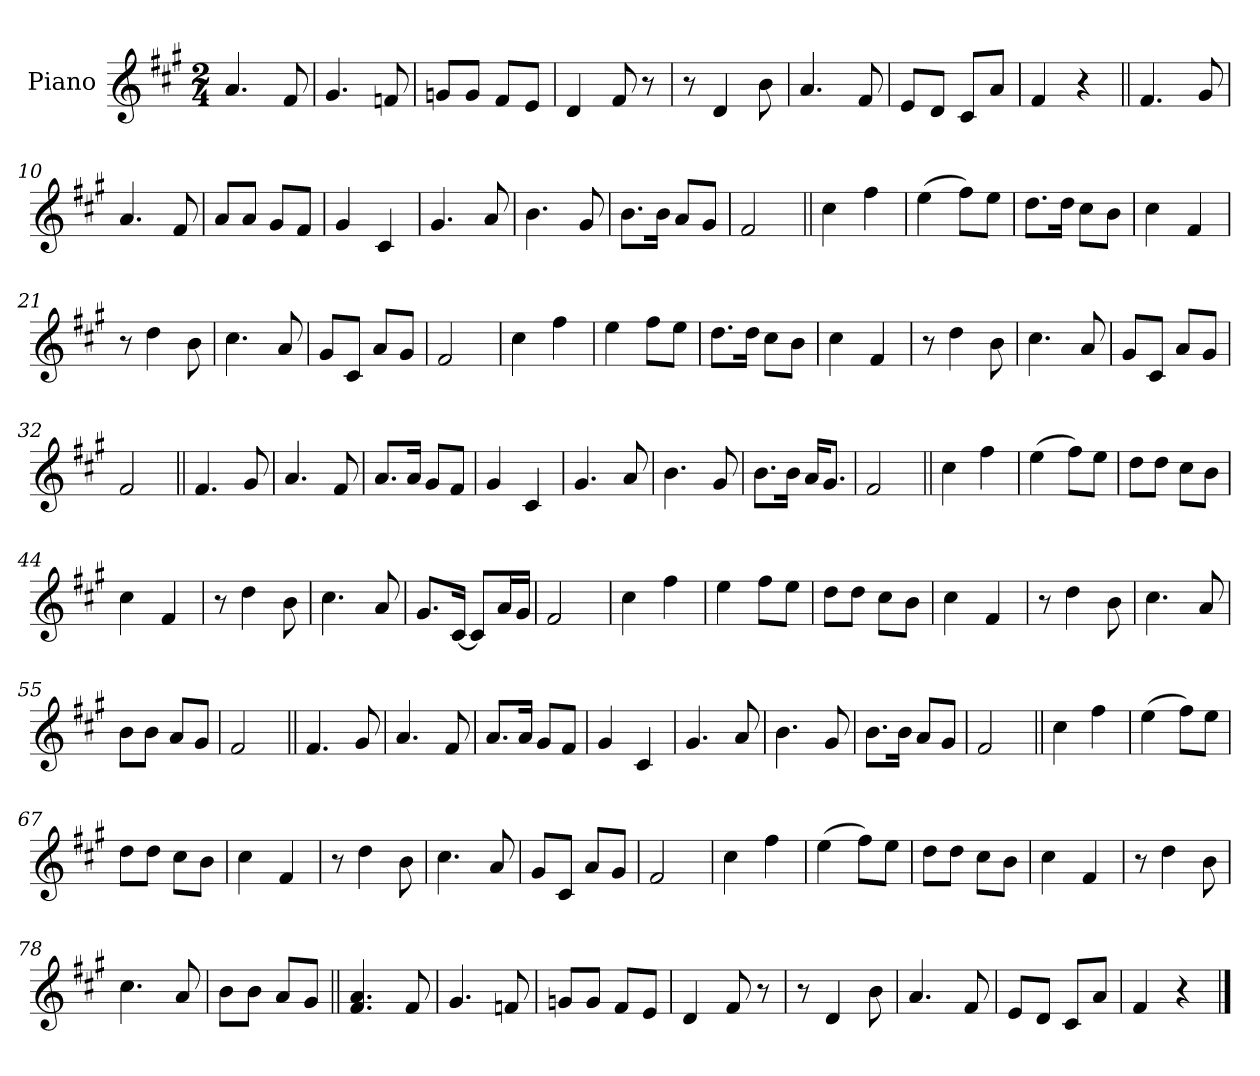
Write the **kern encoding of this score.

**kern
*part1
*staff1
*I"Piano
*I'Pno.
*clefG2
*k[f#c#g#]
*M2/4
=1
4.a!
8f#!
=2
4.g#!
8fn!
=3
8gn!L
8g!J
8f#!L
8e!J
=4
4d!
8f#!
8r
=5
8r
4d!
8b!
=6
4.a!
8f#!
=7
8e!L
8d!J
8c#!L
8a!J
=8
4f#!
4r
=9||
4.f#
8g#
=10
4.a
8f#
=11
8aL
8aJ
8g#L
8f#J
=12
4g#
4c#
=13
4.g#
8a
=14
4.b
8g#
=15
8.bL
16bJk
8aL
8g#J
=16
2f#
=17||
4cc#
4ff#
=18
(4ee
8ff#L)
8eeJ
=19
8.ddL
16ddJk
8cc#L
8bJ
=20
4cc#
4f#
=21
8r
4dd
8b
=22
4.cc#
8a
=23
8g#L
8c#J
8aL
8g#J
=24
2f#
=25
4cc#
4ff#
=26
4ee
8ff#L
8eeJ
=27
8.ddL
16ddJk
8cc#L
8bJ
=28
4cc#
4f#
=29
8r
4dd
8b
=30
4.cc#
8a
=31
8g#L
8c#J
8aL
8g#J
=32
2f#
=33||
4.f#
8g#
=34
4.a
8f#
=35
8.aL
16aJk
8g#L
8f#J
=36
4g#
4c#
=37
4.g#
8a
=38
4.b
8g#
=39
8.bL
16bJk
16aKL
8.g#J
=40
2f#
=41||
4cc#
4ff#
=42
(4ee
8ff#L)
8eeJ
=43
8ddL
8ddJ
8cc#L
8bJ
=44
4cc#
4f#
=45
8r
4dd
8b
=46
4.cc#
8a
=47
8.g#L
[16c#Jk
8c#L]
16aL
16g#JJ
=48
2f#
=49
4cc#
4ff#
=50
4ee
8ff#L
8eeJ
=51
8ddL
8ddJ
8cc#L
8bJ
=52
4cc#
4f#
=53
8r
4dd
8b
=54
4.cc#
8a
=55
8bL
8bJ
8aL
8g#J
=56
2f#
=57||
4.f#
8g#
=58
4.a
8f#
=59
8.aL
16aJk
8g#L
8f#J
=60
4g#
4c#
=61
4.g#
8a
=62
4.b
8g#
=63
8.bL
16bJk
8aL
8g#J
=64
2f#
=65||
4cc#
4ff#
=66
(4ee
8ff#L)
8eeJ
=67
8ddL
8ddJ
8cc#L
8bJ
=68
4cc#
4f#
=69
8r
4dd
8b
=70
4.cc#
8a
=71
8g#L
8c#J
8aL
8g#J
=72
2f#
=73
4cc#
4ff#
=74
(4ee
8ff#L)
8eeJ
=75
8ddL
8ddJ
8cc#L
8bJ
=76
4cc#
4f#
=77
8r
4dd
8b
=78
4.cc#
8a
=79
8bL
8bJ
8aL
8g#J
=80||
4.f# 4.a!
8f#!
=81
4.g#!
8fn!
=82
8gn!L
8g!J
8f#!L
8e!J
=83
4d!
8f#!
8r
=84
8r
4d!
8b!
=85
4.a!
8f#!
=86
8e!L
8d!J
8c#!L
8a!J
=87
4f#!
4r
==
*-
